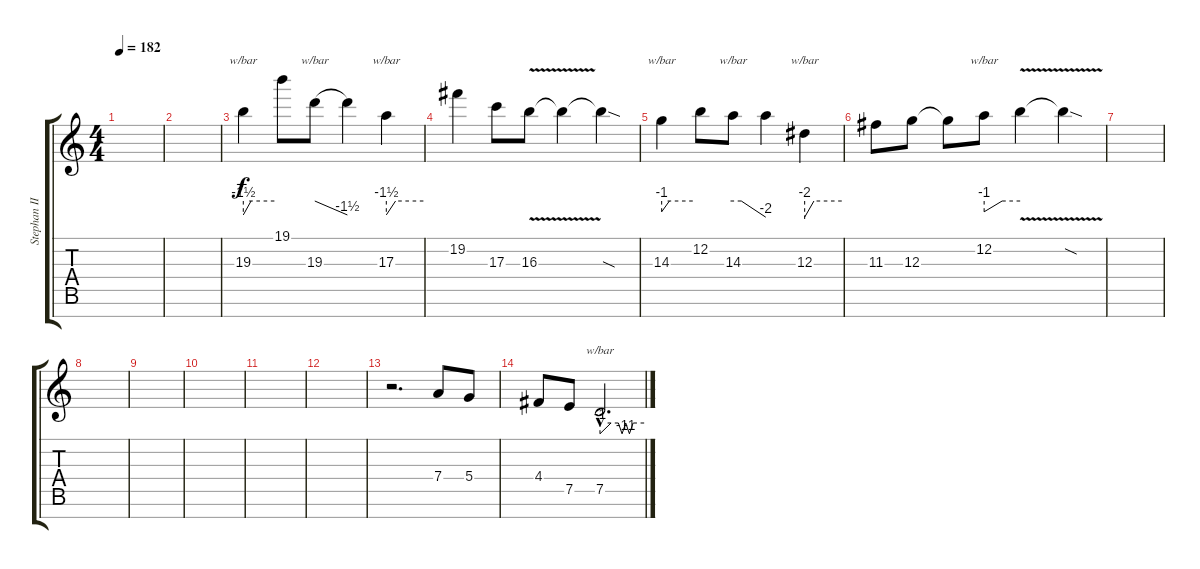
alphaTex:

\track ("Stephan III" "Stephan II") {instrument distortionguitar}
\staff {score tabs}
\tuning (E4 B3 G3 D3 A2 E2 B1) {hide}
\ts (4 4)
\tempo 182
\clef g2
\ks c
|
|
19.3.4{tbe (custom default 0 -6 15 0 60 0)} 19.1.8 19.3.8{tbe (dive default 0 0 60 -6)} 19.3{t}.4 17.3.4{tbe (custom default 0 -6 15 0 60 0)} |
19.2.4 17.3.8 16.3{v}.8 16.3{t}.4 16.3{sod t}.4 |
14.3.4{tbe (custom default 0 -4 15 0 60 0)} 12.2.8 14.3.8{tbe (custom default 0 0 15 0 60 -8)} 14.3{t}.4 12.3.4{tbe (custom default 0 -8 15 0 60 0)} |
11.3.8 12.3.8 12.3{t}.8 12.2.8{tbe (custom default 0 -4 30 0 60 0)} 12.2{v t}.4 12.2{sod t}.4 |
|
|
|
|
|
|
r.2{d} 7.4.8 5.4.8 |
4.4.8 7.5.8 7.5{hac}.2{d tbe (custom default 0 -4 15 0 25 0 30 -4 35 0 40 -4 45 0 60 0)}
